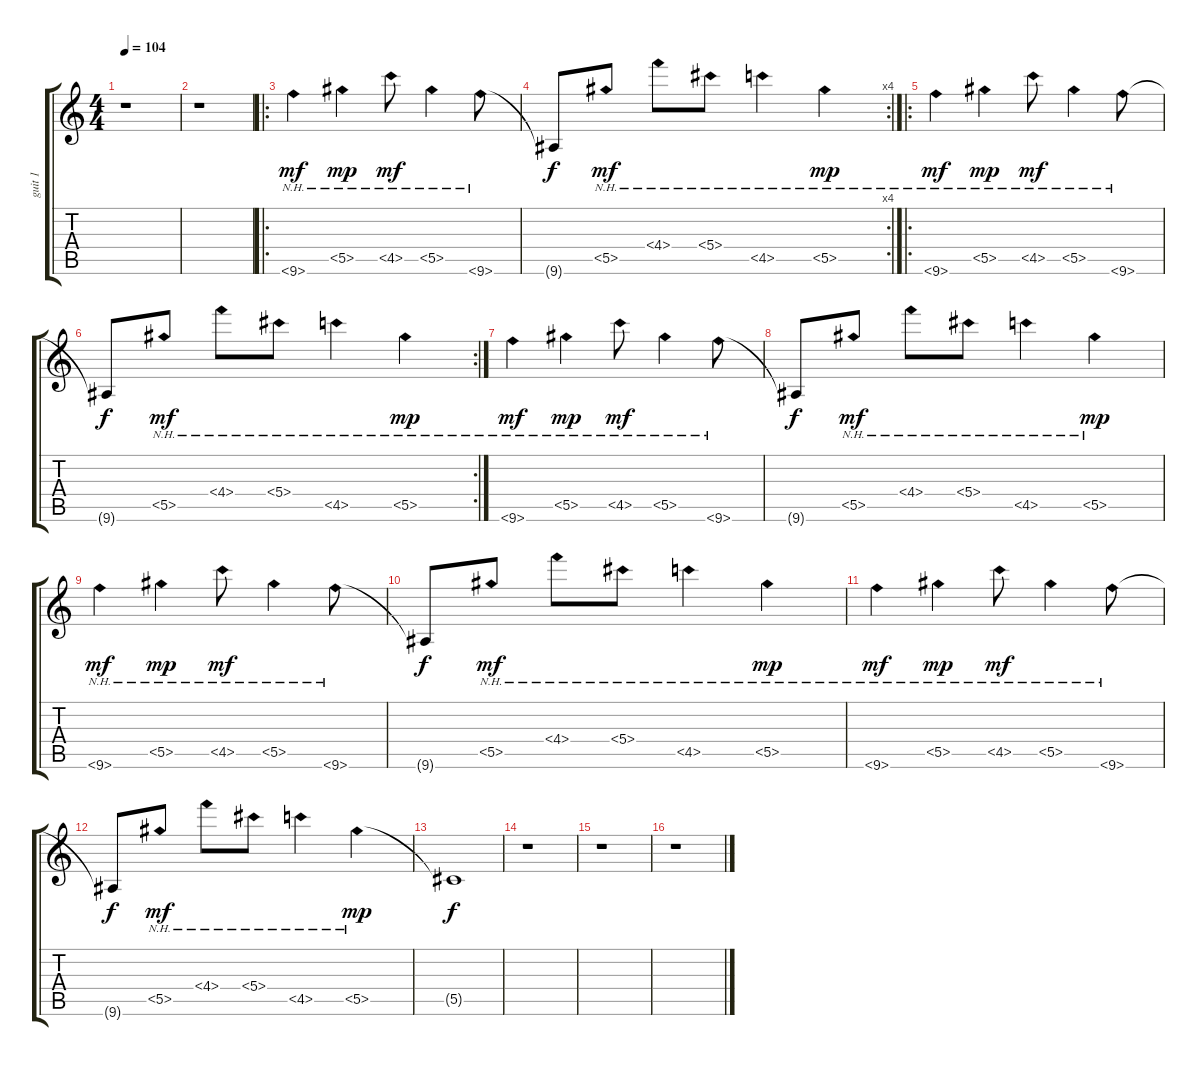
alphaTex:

\track ("guit 1" "guit 1") {instrument distortionguitar}
\staff {score tabs}
\tuning (Db4 Db3 Ab3 Db3 Ab2 Db2) {hide}
\ts (4 4)
\tempo 104
\clef g2
\ks c
r.1{dy mf instrument distortionguitar} |
r.1 |
\ro
9.6{nh}.4 5.5{nh}.4{dy mp} 4.5{nh}.8{dy mf} 5.5{nh}.4 9.6{nh}.8 |
\rc 4
9.6{t}.8{dy f} 5.5{nh}.8{dy mf} 4.4{nh}.8 5.4{nh}.8 4.5{nh}.4 5.5{nh}.4{dy mp} |
\ro
9.6{nh}.4{dy mf} 5.5{nh}.4{dy mp} 4.5{nh}.8{dy mf} 5.5{nh}.4 9.6{nh}.8 |
\rc 2
9.6{t}.8{dy f} 5.5{nh}.8{dy mf} 4.4{nh}.8 5.4{nh}.8 4.5{nh}.4 5.5{nh}.4{dy mp} |
9.6{nh}.4{dy mf} 5.5{nh}.4{dy mp} 4.5{nh}.8{dy mf} 5.5{nh}.4 9.6{nh}.8 |
9.6{t}.8{dy f} 5.5{nh}.8{dy mf} 4.4{nh}.8 5.4{nh}.8 4.5{nh}.4 5.5{nh}.4{dy mp} |
9.6{nh}.4{dy mf} 5.5{nh}.4{dy mp} 4.5{nh}.8{dy mf} 5.5{nh}.4 9.6{nh}.8 |
9.6{t}.8{dy f} 5.5{nh}.8{dy mf} 4.4{nh}.8 5.4{nh}.8 4.5{nh}.4 5.5{nh}.4{dy mp} |
9.6{nh}.4{dy mf} 5.5{nh}.4{dy mp} 4.5{nh}.8{dy mf} 5.5{nh}.4 9.6{nh}.8 |
9.6{t}.8{dy f} 5.5{nh}.8{dy mf} 4.4{nh}.8 5.4{nh}.8 4.5{nh}.4 5.5{nh}.4{dy mp} |
5.5{t}.1{dy f} |
r.1 |
r.1 |
r.1
